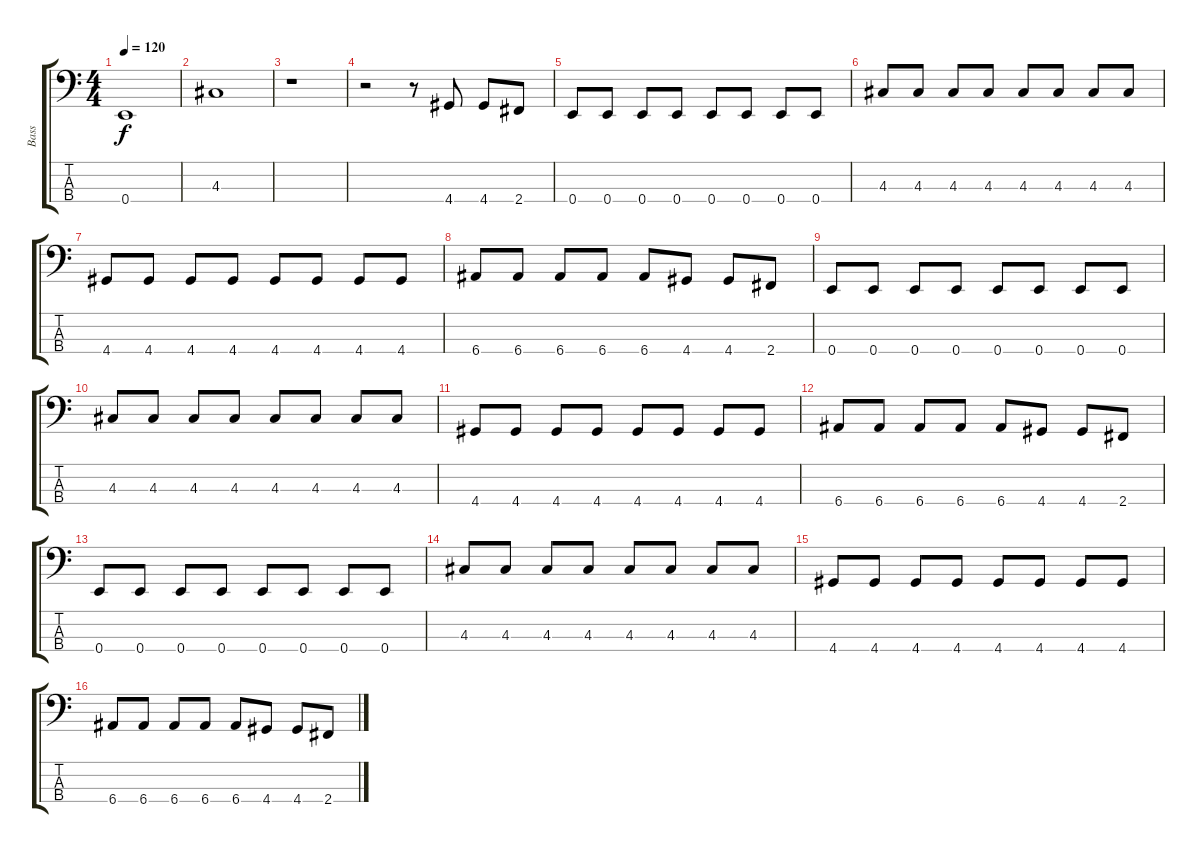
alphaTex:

\track ("Bass" "Bass") {instrument electricbassfinger}
\staff {score tabs}
\tuning (G2 D2 A1 E1) {hide}
\ts (4 4)
\tempo 120
\clef f4
\ks c
0.4.1{dy f} |
4.3.1 |
r.1 |
r.2 r.8 4.4.8 4.4.8 2.4.8 |
0.4.8 0.4.8 0.4.8 0.4.8 0.4.8 0.4.8 0.4.8 0.4.8 |
4.3.8 4.3.8 4.3.8 4.3.8 4.3.8 4.3.8 4.3.8 4.3.8 |
4.4.8 4.4.8 4.4.8 4.4.8 4.4.8 4.4.8 4.4.8 4.4.8 |
6.4.8 6.4.8 6.4.8 6.4.8 6.4.8 4.4.8 4.4.8 2.4.8 |
0.4.8 0.4.8 0.4.8 0.4.8 0.4.8 0.4.8 0.4.8 0.4.8 |
4.3.8 4.3.8 4.3.8 4.3.8 4.3.8 4.3.8 4.3.8 4.3.8 |
4.4.8 4.4.8 4.4.8 4.4.8 4.4.8 4.4.8 4.4.8 4.4.8 |
6.4.8 6.4.8 6.4.8 6.4.8 6.4.8 4.4.8 4.4.8 2.4.8 |
0.4.8 0.4.8 0.4.8 0.4.8 0.4.8 0.4.8 0.4.8 0.4.8 |
4.3.8 4.3.8 4.3.8 4.3.8 4.3.8 4.3.8 4.3.8 4.3.8 |
4.4.8 4.4.8 4.4.8 4.4.8 4.4.8 4.4.8 4.4.8 4.4.8 |
6.4.8 6.4.8 6.4.8 6.4.8 6.4.8 4.4.8 4.4.8 2.4.8
